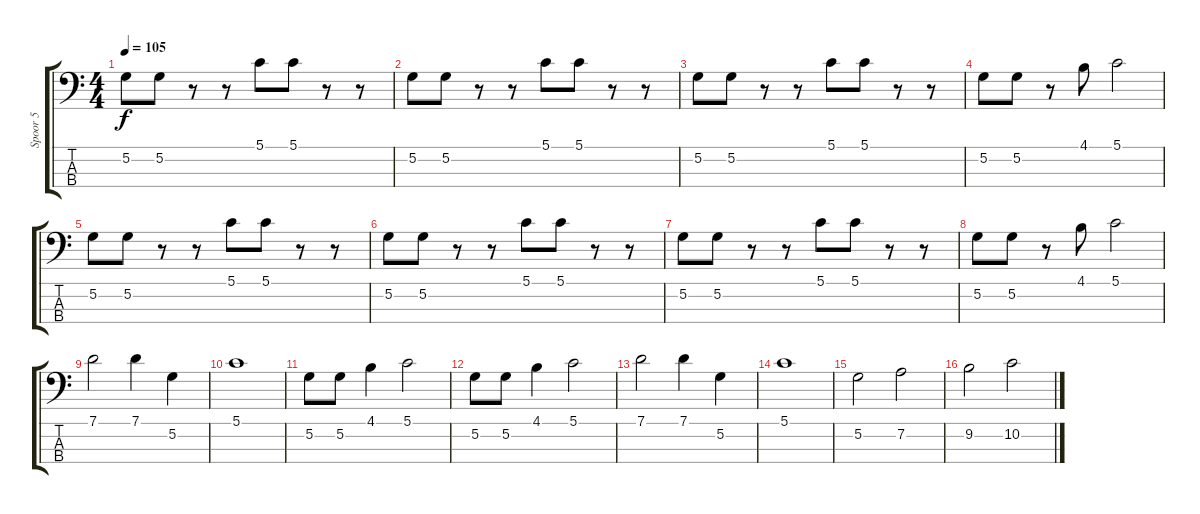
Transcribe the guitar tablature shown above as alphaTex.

\track ("Spoor 5" "Spoor 5") {instrument electricbassfinger}
\staff {score tabs}
\tuning (G2 D2 A1 E1) {hide}
\ts (4 4)
\tempo 105
\clef f4
\ks c
5.2.8{dy f instrument electricbassfinger} 5.2.8 r.8 r.8 5.1.8 5.1.8 r.8 r.8 |
5.2.8 5.2.8 r.8 r.8 5.1.8 5.1.8 r.8 r.8 |
5.2.8 5.2.8 r.8 r.8 5.1.8 5.1.8 r.8 r.8 |
5.2.8 5.2.8 r.8 4.1.8 5.1.2 |
5.2.8 5.2.8 r.8 r.8 5.1.8 5.1.8 r.8 r.8 |
5.2.8 5.2.8 r.8 r.8 5.1.8 5.1.8 r.8 r.8 |
5.2.8 5.2.8 r.8 r.8 5.1.8 5.1.8 r.8 r.8 |
5.2.8 5.2.8 r.8 4.1.8 5.1.2 |
7.1.2 7.1.4 5.2.4 |
5.1.1 |
5.2.8 5.2.8 4.1.4 5.1.2 |
5.2.8 5.2.8 4.1.4 5.1.2 |
7.1.2 7.1.4 5.2.4 |
5.1.1 |
5.2.2 7.2.2 |
9.2.2 10.2.2
